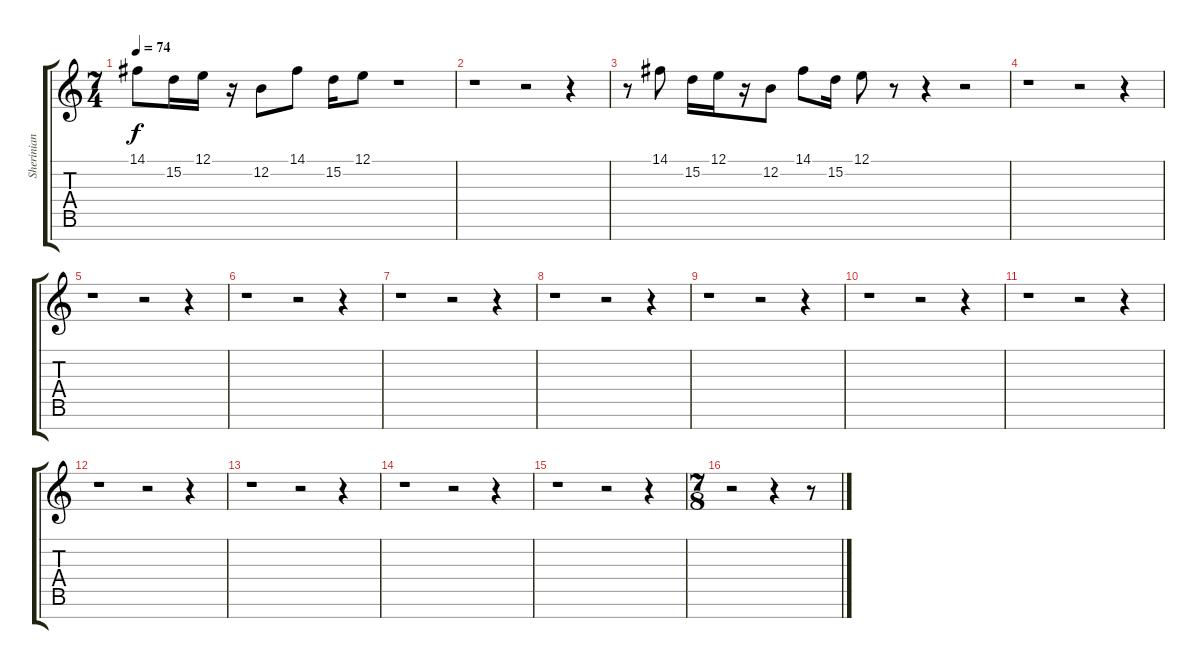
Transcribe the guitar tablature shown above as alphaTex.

\track ("Sherinian Keyboard & Organs" "Sherinian ") {instrument fx3crystal}
\staff {score tabs}
\tuning (E4 B3 G3 D3 A2 E2 B1) {hide}
\ts (7 4)
\tempo 74
\clef g2
\ks c
14.1.8{dy f} 15.2.16 12.1.16 r.16 12.2.8 14.1.8 15.2.16 12.1.8 r.1 |
r.1 r.2 r.4 |
r.8 14.1.8 15.2.16 12.1.16 r.16 12.2.8 14.1.8 15.2.16 12.1.8 r.8 r.4 r.2 |
r.1 r.2 r.4 |
r.1 r.2 r.4 |
r.1 r.2 r.4 |
r.1 r.2 r.4 |
r.1 r.2 r.4 |
r.1 r.2 r.4 |
r.1 r.2 r.4 |
r.1 r.2 r.4 |
r.1 r.2 r.4 |
r.1 r.2 r.4 |
r.1 r.2 r.4 |
r.1 r.2 r.4 |
\ts (7 8)
r.2 r.4 r.8
